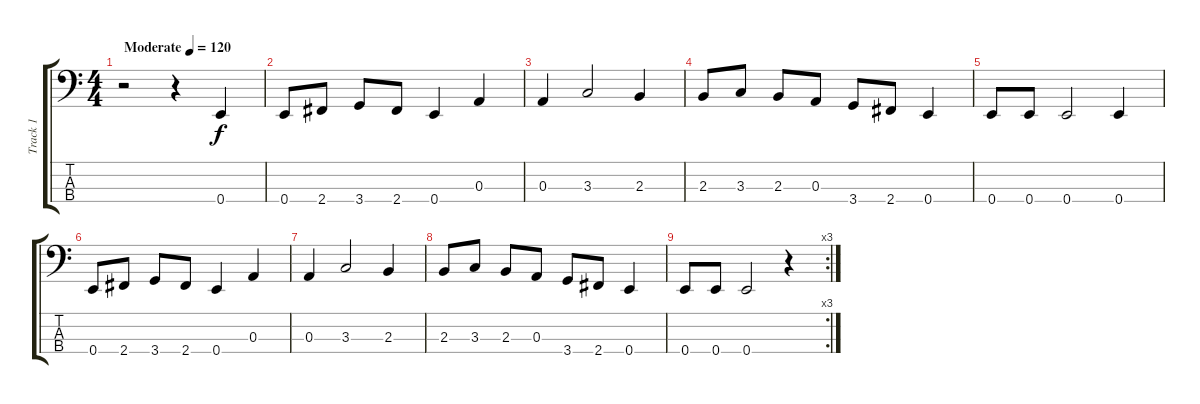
\track ("Track 1" "Track 1") {instrument electricbassfinger}
\staff {score tabs}
\tuning (G2 D2 A1 E1) {hide}
\ts (4 4)
\tempo (120 "Moderate")
\clef f4
\ks c
r.2{dy f instrument electricbassfinger} r.4 0.4.4 |
0.4.8 2.4.8 3.4.8 2.4.8 0.4.4 0.3.4 |
0.3.4 3.3.2 2.3.4 |
2.3.8 3.3.8 2.3.8 0.3.8 3.4.8 2.4.8 0.4.4 |
0.4.8 0.4.8 0.4.2 0.4.4 |
0.4.8 2.4.8 3.4.8 2.4.8 0.4.4 0.3.4 |
0.3.4 3.3.2 2.3.4 |
2.3.8 3.3.8 2.3.8 0.3.8 3.4.8 2.4.8 0.4.4 |
\rc 3
0.4.8 0.4.8 0.4.2 r.4
